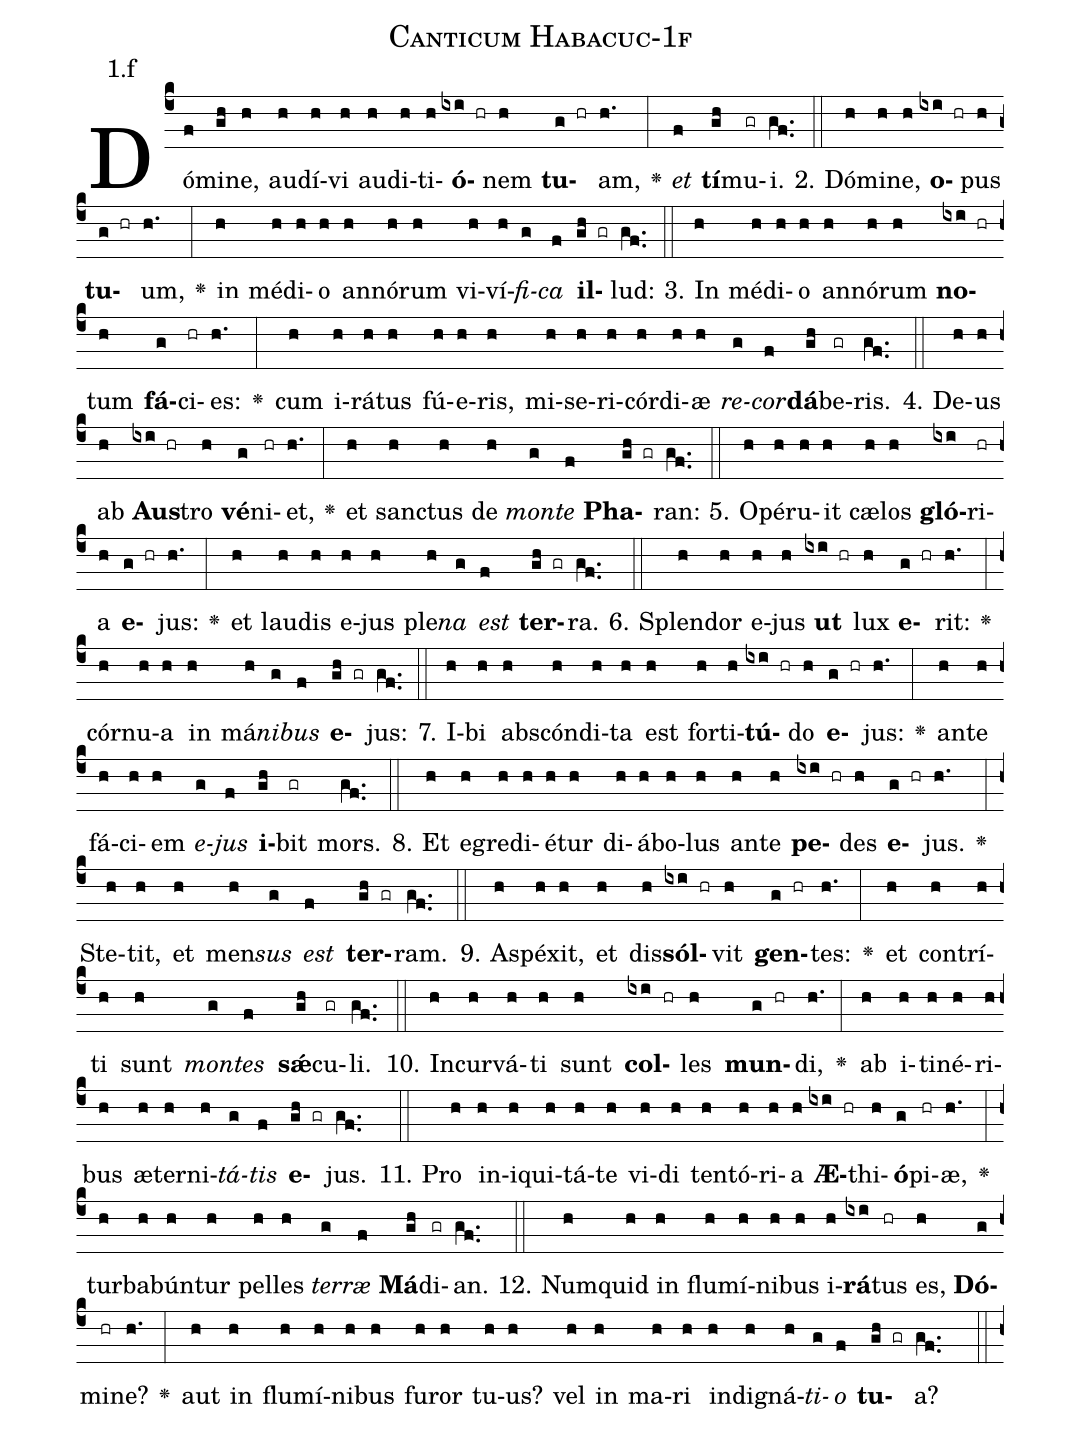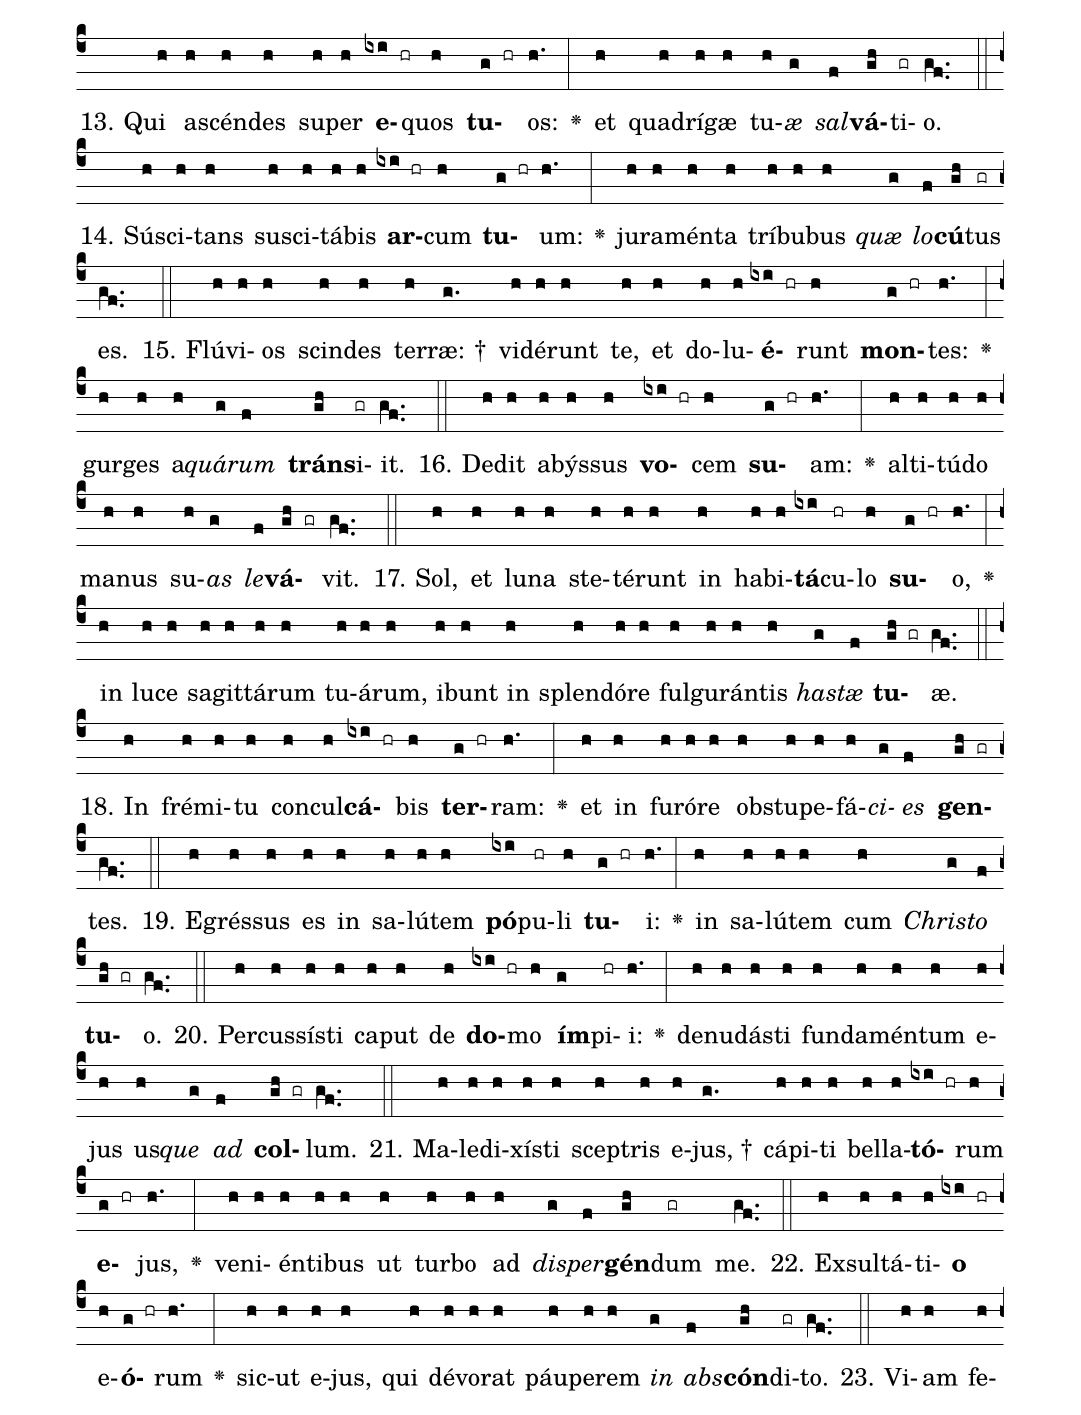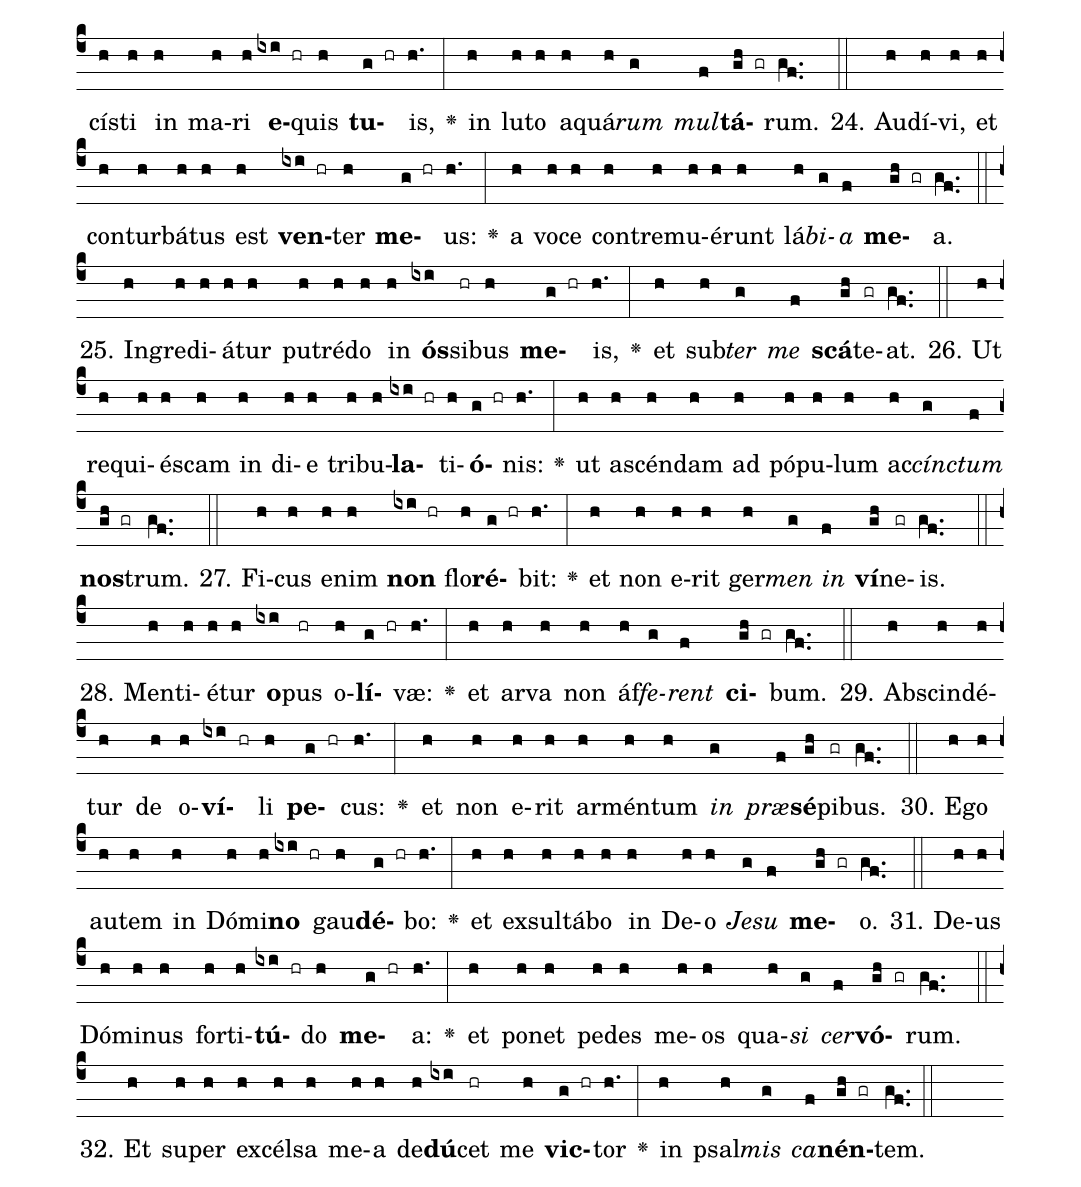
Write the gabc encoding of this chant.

name: Canticum Habacuc-1f;
annotation: 1.f;
%%
(c4)Dó(f)mi(gh)ne,(h) au(h)dí(h)vi(h) au(h)di(h)ti(h)<b>ó</b>(ixi hr)nem(h) <b>tu</b>(g hr)am,(h.) <v>\greheightstar</v>(:) <i>et</i>(f) <b>tí</b>(gh)mu(gr)i.(gf..) (::)
2. Dó(h)mi(h)ne,(h) <b>o</b>(ixi hr)pus(h) <b>tu</b>(g hr)um,(h.) <v>\greheightstar</v>(:) in(h) mé(h)di(h)o(h) an(h)nó(h)rum(h) vi(h)ví(h)<i>fi</i>(g)<i>ca</i>(f) <b>il</b>(gh gr)lud:(gf..) (::)
3. In(h) mé(h)di(h)o(h) an(h)nó(h)rum(h) <b>no</b>(ixi hr)tum(h) <b>fá</b>(g)ci(hr)es:(h.) <v>\greheightstar</v>(:) cum(h) i(h)rá(h)tus(h) fú(h)e(h)ris,(h) mi(h)se(h)ri(h)cór(h)di(h)æ(h) <i>re</i>(g)<i>cor</i>(f)<b>dá</b>(gh)be(gr)ris.(gf..) (::)
4. De(h)us(h) ab(h) <b>Aus</b>(ixi hr)tro(h) <b>vé</b>(g)ni(hr)et,(h.) <v>\greheightstar</v>(:) et(h) sanc(h)tus(h) de(h) <i>mon</i>(g)<i>te</i>(f) <b>Pha</b>(gh gr)ran:(gf..) (::)
5. O(h)pé(h)ru(h)it(h) cæ(h)los(h) <b>gló</b>(ixi)ri(hr)a(h) <b>e</b>(g hr)jus:(h.) <v>\greheightstar</v>(:) et(h) lau(h)dis(h) e(h)jus(h) ple(h)<i>na</i>(g) <i>est</i>(f) <b>ter</b>(gh gr)ra.(gf..) (::)
6. Splen(h)dor(h) e(h)jus(h) <b>ut</b>(ixi hr) lux(h) <b>e</b>(g hr)rit:(h.) <v>\greheightstar</v>(:) cór(h)nu(h)a(h) in(h) má(h)<i>ni</i>(g)<i>bus</i>(f) <b>e</b>(gh gr)jus:(gf..) (::)
7. I(h)bi(h) abs(h)cón(h)di(h)ta(h) est(h) for(h)ti(h)<b>tú</b>(ixi hr)do(h) <b>e</b>(g hr)jus:(h.) <v>\greheightstar</v>(:) an(h)te(h) fá(h)ci(h)em(h) <i>e</i>(g)<i>jus</i>(f) <b>i</b>(gh)bit(gr) mors.(gf..) (::)
8. Et(h) e(h)gre(h)di(h)é(h)tur(h) di(h)á(h)bo(h)lus(h) an(h)te(h) <b>pe</b>(ixi hr)des(h) <b>e</b>(g hr)jus.(h.) <v>\greheightstar</v>(:) Ste(h)tit,(h) et(h) men(h)<i>sus</i>(g) <i>est</i>(f) <b>ter</b>(gh gr)ram.(gf..) (::)
9. A(h)spé(h)xit,(h) et(h) dis(h)<b>sól</b>(ixi hr)vit(h) <b>gen</b>(g hr)tes:(h.) <v>\greheightstar</v>(:) et(h) con(h)trí(h)ti(h) sunt(h) <i>mon</i>(g)<i>tes</i>(f) <b>sǽ</b>(gh)cu(gr)li.(gf..) (::)
10. In(h)cur(h)vá(h)ti(h) sunt(h) <b>col</b>(ixi hr)les(h) <b>mun</b>(g hr)di,(h.) <v>\greheightstar</v>(:) ab(h) i(h)ti(h)né(h)ri(h)bus(h) æ(h)ter(h)ni(h)<i>tá</i>(g)<i>tis</i>(f) <b>e</b>(gh gr)jus.(gf..) (::)
11. Pro(h) in(h)i(h)qui(h)tá(h)te(h) vi(h)di(h) ten(h)tó(h)ri(h)a(h) <b>Æ</b>(ixi hr)thi(h)<b>ó</b>(g)pi(hr)æ,(h.) <v>\greheightstar</v>(:) tur(h)ba(h)bún(h)tur(h) pel(h)les(h) <i>ter</i>(g)<i>ræ</i>(f) <b>Má</b>(gh)di(gr)an.(gf..) (::)
12. Num(h)quid(h) in(h) flu(h)mí(h)ni(h)bus(h) i(h)<b>rá</b>(ixi)tus(hr) es,(h) <b>Dó</b>(g)mi(hr)ne?(h.) <v>\greheightstar</v>(:) aut(h) in(h) flu(h)mí(h)ni(h)bus(h) fu(h)ror(h) tu(h)us?(h) vel(h) in(h) ma(h)ri(h) in(h)di(h)gná(h)<i>ti</i>(g)<i>o</i>(f) <b>tu</b>(gh gr)a?(gf..) (::)
13. Qui(h) a(h)scén(h)des(h) su(h)per(h) <b>e</b>(ixi hr)quos(h) <b>tu</b>(g hr)os:(h.) <v>\greheightstar</v>(:) et(h) qua(h)drí(h)gæ(h) tu(h)<i>æ</i>(g) <i>sal</i>(f)<b>vá</b>(gh)ti(gr)o.(gf..) (::)
14. Sú(h)sci(h)tans(h) su(h)sci(h)tá(h)bis(h) <b>ar</b>(ixi hr)cum(h) <b>tu</b>(g hr)um:(h.) <v>\greheightstar</v>(:) ju(h)ra(h)mén(h)ta(h) trí(h)bu(h)bus(h) <i>quæ</i>(g) <i>lo</i>(f)<b>cú</b>(gh)tus(gr) es.(gf..) (::)
15. Flú(h)vi(h)os(h) scin(h)des(h) ter(h)ræ: †(g.) vi(h)dé(h)runt(h) te,(h) et(h) do(h)lu(h)<b>é</b>(ixi hr)runt(h) <b>mon</b>(g hr)tes:(h.) <v>\greheightstar</v>(:) gur(h)ges(h) a(h)<i>quá</i>(g)<i>rum</i>(f) <b>tráns</b>(gh)i(gr)it.(gf..) (::)
16. De(h)dit(h) a(h)býs(h)sus(h) <b>vo</b>(ixi hr)cem(h) <b>su</b>(g hr)am:(h.) <v>\greheightstar</v>(:) al(h)ti(h)tú(h)do(h) ma(h)nus(h) su(h)<i>as</i>(g) <i>le</i>(f)<b>vá</b>(gh gr)vit.(gf..) (::)
17. Sol,(h) et(h) lu(h)na(h) ste(h)té(h)runt(h) in(h) ha(h)bi(h)<b>tá</b>(ixi)cu(hr)lo(h) <b>su</b>(g hr)o,(h.) <v>\greheightstar</v>(:) in(h) lu(h)ce(h) sa(h)git(h)tá(h)rum(h) tu(h)á(h)rum,(h) i(h)bunt(h) in(h) splen(h)dó(h)re(h) ful(h)gu(h)rán(h)tis(h) <i>has</i>(g)<i>tæ</i>(f) <b>tu</b>(gh gr)æ.(gf..) (::)
18. In(h) fré(h)mi(h)tu(h) con(h)cul(h)<b>cá</b>(ixi hr)bis(h) <b>ter</b>(g hr)ram:(h.) <v>\greheightstar</v>(:) et(h) in(h) fu(h)ró(h)re(h) ob(h)stu(h)pe(h)fá(h)<i>ci</i>(g)<i>es</i>(f) <b>gen</b>(gh gr)tes.(gf..) (::)
19. E(h)grés(h)sus(h) es(h) in(h) sa(h)lú(h)tem(h) <b>pó</b>(ixi)pu(hr)li(h) <b>tu</b>(g hr)i:(h.) <v>\greheightstar</v>(:) in(h) sa(h)lú(h)tem(h) cum(h) <i>Chris</i>(g)<i>to</i>(f) <b>tu</b>(gh gr)o.(gf..) (::)
20. Per(h)cus(h)sís(h)ti(h) ca(h)put(h) de(h) <b>do</b>(ixi hr)mo(h) <b>ím</b>(g)pi(hr)i:(h.) <v>\greheightstar</v>(:) de(h)nu(h)dás(h)ti(h) fun(h)da(h)mén(h)tum(h) e(h)jus(h) us(h)<i>que</i>(g) <i>ad</i>(f) <b>col</b>(gh gr)lum.(gf..) (::)
21. Ma(h)le(h)di(h)xís(h)ti(h) scep(h)tris(h) e(h)jus, †(g.) cá(h)pi(h)ti(h) bel(h)la(h)<b>tó</b>(ixi hr)rum(h) <b>e</b>(g hr)jus,(h.) <v>\greheightstar</v>(:) ve(h)ni(h)én(h)ti(h)bus(h) ut(h) tur(h)bo(h) ad(h) <i>di</i>(g)<i>sper</i>(f)<b>gén</b>(gh)dum(gr) me.(gf..) (::)
22. Ex(h)sul(h)tá(h)ti(h)<b>o</b>(ixi hr) e(h)<b>ó</b>(g hr)rum(h.) <v>\greheightstar</v>(:) sic(h)ut(h) e(h)jus,(h) qui(h) dé(h)vo(h)rat(h) páu(h)pe(h)rem(h) <i>in</i>(g) <i>abs</i>(f)<b>cón</b>(gh)di(gr)to.(gf..) (::)
23. Vi(h)am(h) fe(h)cís(h)ti(h) in(h) ma(h)ri(h) <b>e</b>(ixi hr)quis(h) <b>tu</b>(g hr)is,(h.) <v>\greheightstar</v>(:) in(h) lu(h)to(h) a(h)quá(h)<i>rum</i>(g) <i>mul</i>(f)<b>tá</b>(gh gr)rum.(gf..) (::)
24. Au(h)dí(h)vi,(h) et(h) con(h)tur(h)bá(h)tus(h) est(h) <b>ven</b>(ixi hr)ter(h) <b>me</b>(g hr)us:(h.) <v>\greheightstar</v>(:) a(h) vo(h)ce(h) con(h)tre(h)mu(h)é(h)runt(h) lá(h)<i>bi</i>(g)<i>a</i>(f) <b>me</b>(gh gr)a.(gf..) (::)
25. In(h)gre(h)di(h)á(h)tur(h) pu(h)tré(h)do(h) in(h) <b>ós</b>(ixi)si(hr)bus(h) <b>me</b>(g hr)is,(h.) <v>\greheightstar</v>(:) et(h) sub(h)<i>ter</i>(g) <i>me</i>(f) <b>scá</b>(gh)te(gr)at.(gf..) (::)
26. Ut(h) re(h)qui(h)és(h)cam(h) in(h) di(h)e(h) tri(h)bu(h)<b>la</b>(ixi hr)ti(h)<b>ó</b>(g hr)nis:(h.) <v>\greheightstar</v>(:) ut(h) a(h)scén(h)dam(h) ad(h) pó(h)pu(h)lum(h) ac(h)<i>cínc</i>(g)<i>tum</i>(f) <b>nos</b>(gh gr)trum.(gf..) (::)
27. Fi(h)cus(h) e(h)nim(h) <b>non</b>(ixi hr) flo(h)<b>ré</b>(g hr)bit:(h.) <v>\greheightstar</v>(:) et(h) non(h) e(h)rit(h) ger(h)<i>men</i>(g) <i>in</i>(f) <b>ví</b>(gh)ne(gr)is.(gf..) (::)
28. Men(h)ti(h)é(h)tur(h) <b>o</b>(ixi)pus(hr) o(h)<b>lí</b>(g hr)væ:(h.) <v>\greheightstar</v>(:) et(h) ar(h)va(h) non(h) áf(h)<i>fe</i>(g)<i>rent</i>(f) <b>ci</b>(gh gr)bum.(gf..) (::)
29. Ab(h)scin(h)dé(h)tur(h) de(h) o(h)<b>ví</b>(ixi hr)li(h) <b>pe</b>(g hr)cus:(h.) <v>\greheightstar</v>(:) et(h) non(h) e(h)rit(h) ar(h)mén(h)tum(h) <i>in</i>(g) <i>præ</i>(f)<b>sé</b>(gh)pi(gr)bus.(gf..) (::)
30. E(h)go(h) au(h)tem(h) in(h) Dó(h)mi(h)<b>no</b>(ixi hr) gau(h)<b>dé</b>(g hr)bo:(h.) <v>\greheightstar</v>(:) et(h) ex(h)sul(h)tá(h)bo(h) in(h) De(h)o(h) <i>Je</i>(g)<i>su</i>(f) <b>me</b>(gh gr)o.(gf..) (::)
31. De(h)us(h) Dó(h)mi(h)nus(h) for(h)ti(h)<b>tú</b>(ixi hr)do(h) <b>me</b>(g hr)a:(h.) <v>\greheightstar</v>(:) et(h) po(h)net(h) pe(h)des(h) me(h)os(h) qua(h)<i>si</i>(g) <i>cer</i>(f)<b>vó</b>(gh gr)rum.(gf..) (::)
32. Et(h) su(h)per(h) ex(h)cél(h)sa(h) me(h)a(h) de(h)<b>dú</b>(ixi)cet(hr) me(h) <b>vic</b>(g hr)tor(h.) <v>\greheightstar</v>(:) in(h) psal(h)<i>mis</i>(g) <i>ca</i>(f)<b>nén</b>(gh gr)tem.(gf..) (::)
